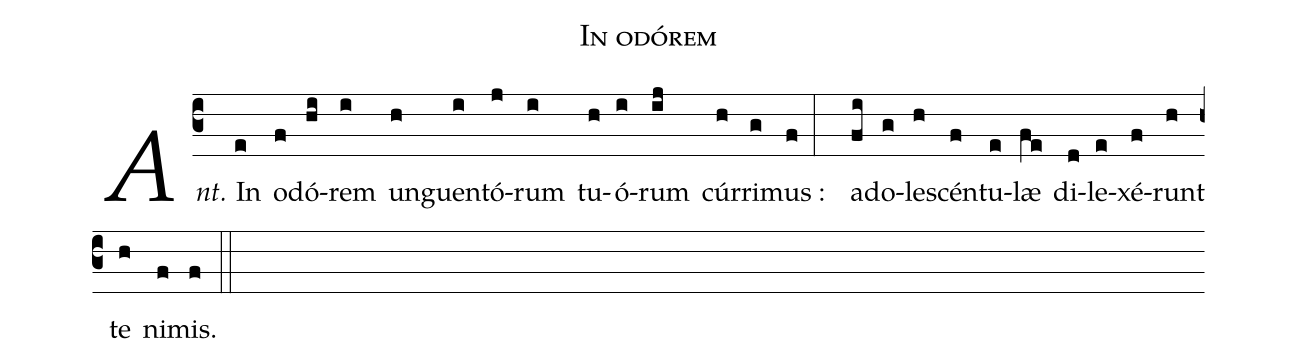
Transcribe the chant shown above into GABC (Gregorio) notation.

name: In odórem;
%%
(c3) <i>Ant.</i> In(e) o(f)dó(hi)rem(i) un(h)guen(i)tó(j)rum(i) tu(h)ó(i)rum(ij) cúr(h)ri(g)mus :(f:) a(fi)do(g)le(h)scén(f)tu(e)læ(fe) di(d)le(e)xé(f)runt(h) te(h) ni(f)mis.(f::)
